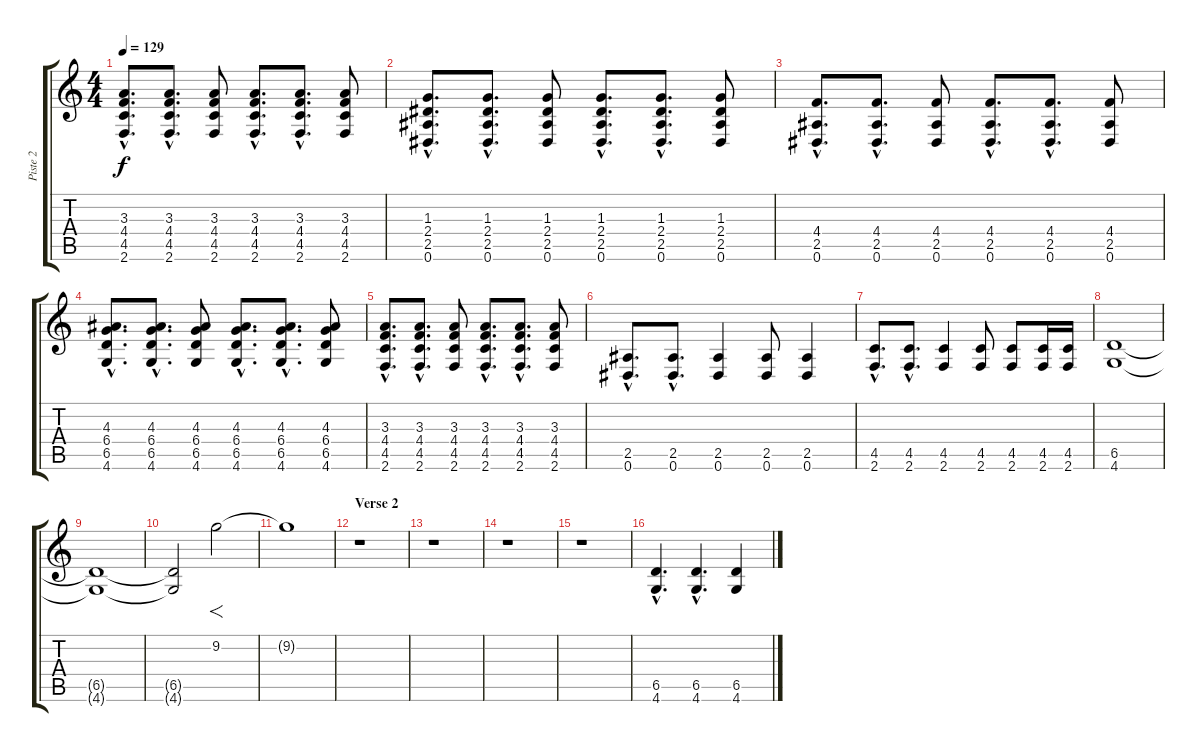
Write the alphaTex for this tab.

\track ("Piste 2" "Piste 2") {instrument distortionguitar}
\staff {score tabs}
\tuning (Eb4 Bb3 Gb3 Db3 Ab2 Eb2) {hide}
\ts (4 4)
\tempo 129
\clef g2
\ks c
(3.3{hac} 4.4{hac} 4.5{hac} 2.6{hac}).8{d dy f} (3.3{hac} 4.4{hac} 4.5{hac} 2.6{hac}).8{d} (3.3 4.4 4.5 2.6).8 (3.3{hac} 4.4{hac} 4.5{hac} 2.6{hac}).8{d} (3.3{hac} 4.4{hac} 4.5{hac} 2.6{hac}).8{d} (3.3 4.4 4.5 2.6).8 |
(1.3{hac} 2.4{hac} 2.5{hac} 0.6{hac}).8{d} (1.3{hac} 2.4{hac} 2.5{hac} 0.6{hac}).8{d} (1.3 2.4 2.5 0.6).8 (1.3{hac} 2.4{hac} 2.5{hac} 0.6{hac}).8{d} (1.3{hac} 2.4{hac} 2.5{hac} 0.6{hac}).8{d} (1.3 2.4 2.5 0.6).8 |
(4.4{hac} 2.5{hac} 0.6{hac}).8{d} (4.4{hac} 2.5{hac} 0.6{hac}).8{d} (4.4 2.5 0.6).8 (4.4{hac} 2.5{hac} 0.6{hac}).8{d} (4.4{hac} 2.5{hac} 0.6{hac}).8{d} (4.4 2.5 0.6).8 |
(4.3{hac} 6.4{hac} 6.5{hac} 4.6{hac}).8{d} (4.3{hac} 6.4{hac} 6.5{hac} 4.6{hac}).8{d} (4.3 6.4 6.5 4.6).8 (4.3{hac} 6.4{hac} 6.5{hac} 4.6{hac}).8{d} (4.3{hac} 6.4{hac} 6.5{hac} 4.6{hac}).8{d} (4.3 6.4 6.5 4.6).8 |
(3.3{hac} 4.4{hac} 4.5{hac} 2.6{hac}).8{d} (3.3{hac} 4.4{hac} 4.5{hac} 2.6{hac}).8{d} (3.3 4.4 4.5 2.6).8 (3.3{hac} 4.4{hac} 4.5{hac} 2.6{hac}).8{d} (3.3{hac} 4.4{hac} 4.5{hac} 2.6{hac}).8{d} (3.3 4.4 4.5 2.6).8 |
(2.5{hac} 0.6{hac}).8{d} (2.5{hac} 0.6{hac}).8{d} (2.5 0.6).4 (2.5 0.6).8 (2.5 0.6).4 |
(4.5{hac} 2.6{hac}).8{d} (4.5{hac} 2.6{hac}).8{d} (4.5 2.6).4 (4.5 2.6).8 (4.5 2.6).8 (4.5 2.6).16 (4.5 2.6).16 |
(6.5 4.6).1{volume 4} |
(6.5{t} 4.6{t}).1 |
(6.5{t} 4.6{t}).2 9.2.2{f volume 10 instrument guitarharmonics} |
9.2{t}.1 |
\section ("" "Verse 2")
r.1 |
r.1 |
r.1 |
r.1 |
(6.5{hac} 4.6{hac}).4{d instrument distortionguitar} (6.5{hac} 4.6{hac}).4{d} (6.5 4.6).4
